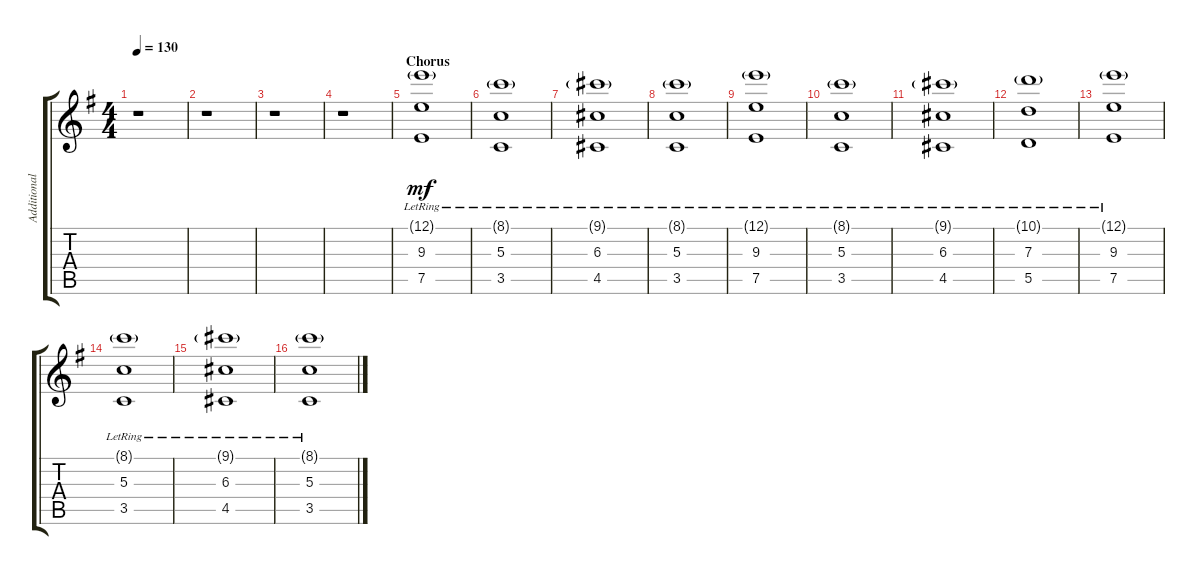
\track ("Additional/Lead Acoustic Guitar (C)" "Additional") {instrument acousticguitarsteel}
\staff {score tabs}
\tuning (E4 B3 G3 D3 A2 E2) {hide}
\ts (4 4)
\tempo 130
\clef g2
\ks eminor
r.1{dy f} |
r.1 |
r.1 |
r.1 |
\section ("" "Chorus")
(12.1{g lr} 9.3{lr} 7.5{lr}).1{dy mf} |
(8.1{g lr} 5.3{lr} 3.5{lr}).1 |
(9.1{g lr} 6.3{lr} 4.5{lr}).1 |
(8.1{g lr} 5.3{lr} 3.5{lr}).1 |
(12.1{g lr} 9.3{lr} 7.5{lr}).1 |
(8.1{g lr} 5.3{lr} 3.5{lr}).1 |
(9.1{g lr} 6.3{lr} 4.5{lr}).1 |
(10.1{g lr} 7.3{lr} 5.5{lr}).1 |
(12.1{g lr} 9.3{lr} 7.5{lr}).1 |
(8.1{g lr} 5.3{lr} 3.5{lr}).1 |
(9.1{g lr} 6.3{lr} 4.5{lr}).1 |
(8.1{g lr} 5.3{lr} 3.5{lr}).1
